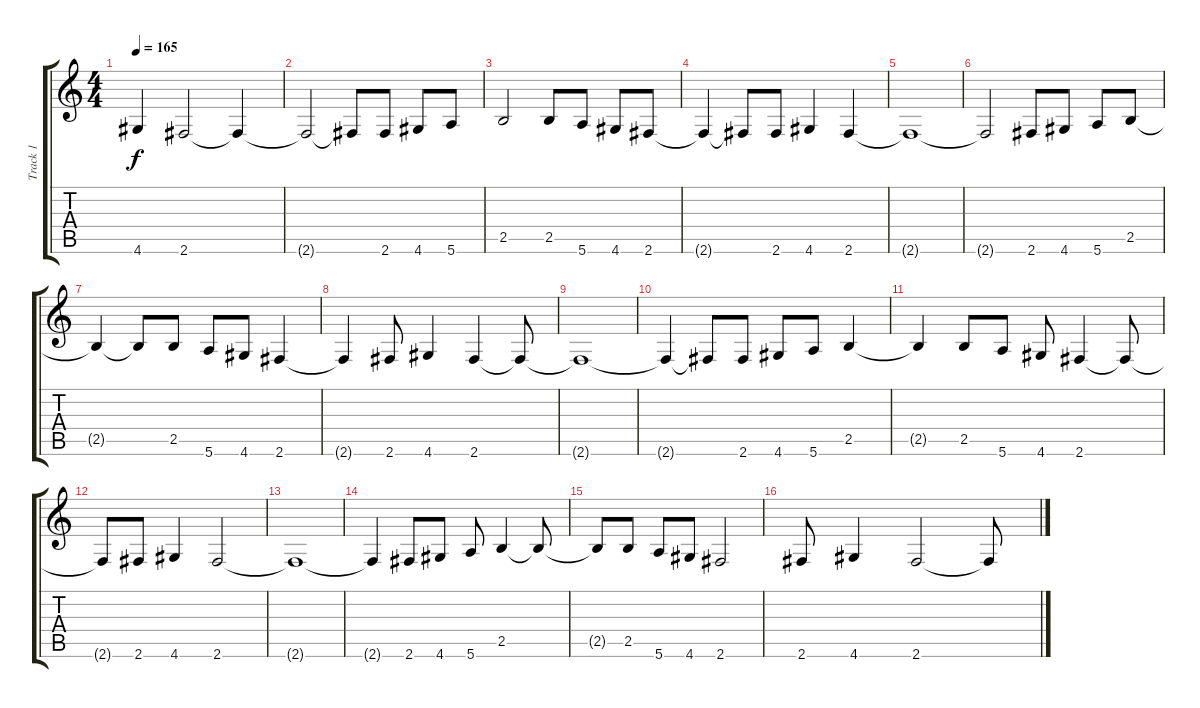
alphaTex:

\track ("Track 1" "Track 1") {instrument electricbassfinger}
\staff {score tabs}
\tuning (E4 B3 G3 D3 A2 E2) {hide}
\ts (4 4)
\tempo 165
\clef g2
\ks c
4.6.4{dy f} 2.6.2 2.6{t}.4 |
2.6{t}.2 2.6{t}.8 2.6.8 4.6.8 5.6.8 |
2.5.2 2.5.8 5.6.8 4.6.8 2.6.8 |
2.6{t}.4 2.6{t}.8 2.6.8 4.6.4 2.6.4 |
2.6{t}.1 |
2.6{t}.2 2.6.8 4.6.8 5.6.8 2.5.8 |
2.5{t}.4 2.5{t}.8 2.5.8 5.6.8 4.6.8 2.6.4 |
2.6{t}.4 2.6.8 4.6.4 2.6.4 2.6{t}.8 |
2.6{t}.1 |
2.6{t}.4 2.6{t}.8 2.6.8 4.6.8 5.6.8 2.5.4 |
2.5{t}.4{beam merge} 2.5.8 5.6.8 4.6.8 2.6.4 2.6{t}.8 |
2.6{t}.8 2.6.8 4.6.4 2.6.2 |
2.6{t}.1 |
2.6{t}.4 2.6.8 4.6.8 5.6.8 2.5.4 2.5{t}.8 |
2.5{t}.8 2.5.8 5.6.8 4.6.8 2.6.2 |
2.6.8 4.6.4 2.6.2 2.6{t}.8
